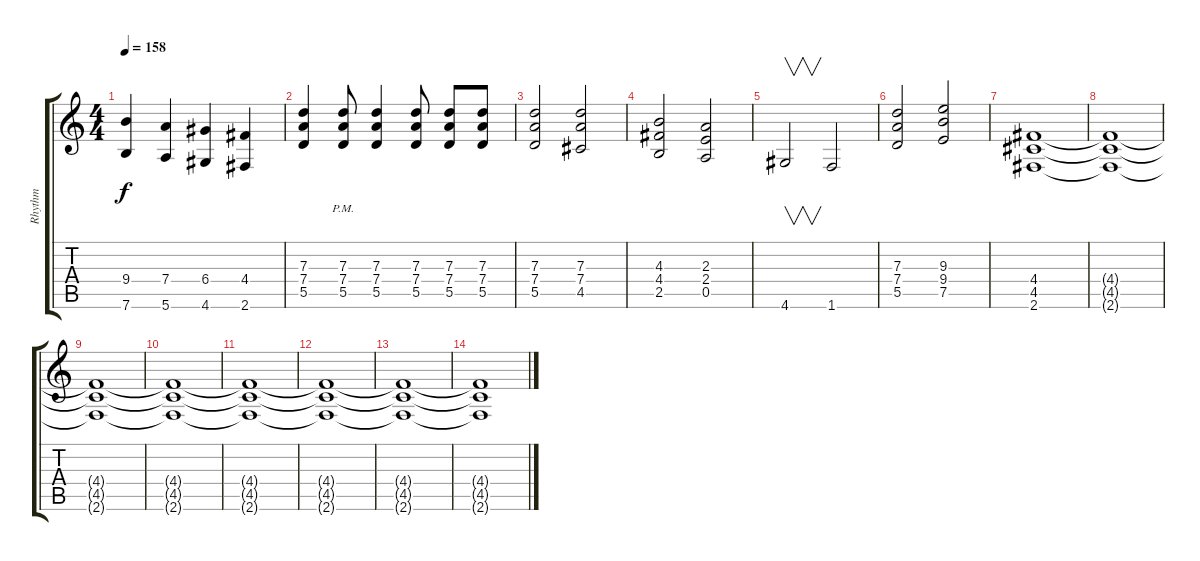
\track ("Rhythm" "Rhythm") {instrument overdrivenguitar}
\staff {score tabs}
\tuning (E4 B3 G3 D3 A2 E2) {hide}
\ts (4 4)
\tempo 158
\clef g2
\ks c
(9.4 7.6).4{dy f} (7.4 5.6).4 (6.4 4.6).4 (4.4 2.6).4 |
(7.3 7.4 5.5).4 (7.3{pm} 7.4{pm} 5.5{pm}).8 (7.3 7.4 5.5).4 (7.3 7.4 5.5).8 (7.3 7.4 5.5).8 (7.3 7.4 5.5).8 |
(7.3 7.4 5.5).2 (7.3 7.4 4.5).2 |
(4.3 4.4 2.5).2 (2.3 2.4 0.5).2 |
4.6.2{v} 1.6.2 |
(7.3 7.4 5.5).2 (9.3 9.4 7.5).2 |
\section ("" "")
(4.4 4.5 2.6).1 |
(4.4{t} 4.5{t} 2.6{t}).1 |
(4.4{t} 4.5{t} 2.6{t}).1{volume 0} |
(4.4{t} 4.5{t} 2.6{t}).1 |
(4.4{t} 4.5{t} 2.6{t}).1 |
(4.4{t} 4.5{t} 2.6{t}).1 |
(4.4{t} 4.5{t} 2.6{t}).1 |
(4.4{t} 4.5{t} 2.6{t}).1
